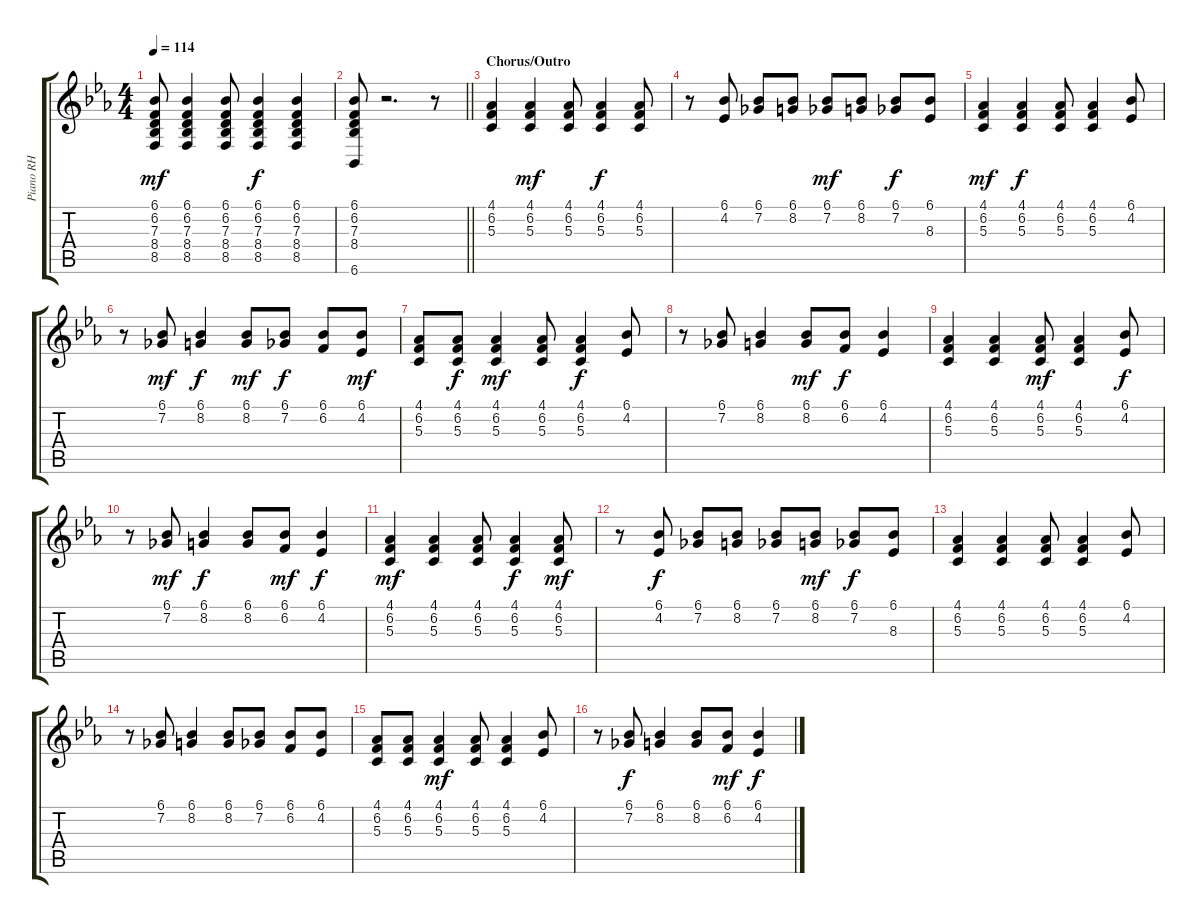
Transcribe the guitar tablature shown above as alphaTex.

\track ("Piano RH" "Piano RH") {instrument acousticgrandpiano}
\staff {score tabs}
\tuning (E4 B3 G3 D3 A2 E2) {hide}
\ts (4 4)
\tempo 114
\clef g2
\ks eb
(6.1 6.2 7.3 8.4 8.5).8{dy mf} (6.1 6.2 7.3 8.4 8.5).4 (6.1 6.2 7.3 8.4 8.5).8 (6.1 6.2 7.3 8.4 8.5).4{dy f} (6.1 6.2 7.3 8.4 8.5).4 |
\barLineRight lightlight
(6.1 6.2 7.3 8.4 6.6).8 r.2{d} r.8 |
\section ("" "Chorus/Outro")
(4.1 6.2 5.3).4 (4.1 6.2 5.3).4{dy mf} (4.1 6.2 5.3).8 (4.1 6.2 5.3).4{dy f} (4.1 6.2 5.3).8 |
r.8 (6.1 4.2).8 (6.1 7.2).8 (6.1 8.2).8 (6.1 7.2).8{dy mf} (6.1 8.2).8 (6.1 7.2).8{dy f} (6.1 8.3).8 |
(4.1 6.2 5.3).4{dy mf} (4.1 6.2 5.3).4{dy f} (4.1 6.2 5.3).8 (4.1 6.2 5.3).4 (6.1 4.2).8 |
r.8 (6.1 7.2).8{dy mf} (6.1 8.2).4{dy f} (6.1 8.2).8{dy mf} (6.1 7.2).8{dy f} (6.1 6.2).8 (6.1 4.2).8{dy mf} |
(4.1 6.2 5.3).8 (4.1 6.2 5.3).8{dy f} (4.1 6.2 5.3).4{dy mf} (4.1 6.2 5.3).8 (4.1 6.2 5.3).4{dy f} (6.1 4.2).8 |
r.8 (6.1 7.2).8 (6.1 8.2).4 (6.1 8.2).8{dy mf} (6.1 6.2).8{dy f} (6.1 4.2).4 |
(4.1 6.2 5.3).4 (4.1 6.2 5.3).4 (4.1 6.2 5.3).8{dy mf} (4.1 6.2 5.3).4 (6.1 4.2).8{dy f} |
r.8 (6.1 7.2).8{dy mf} (6.1 8.2).4{dy f} (6.1 8.2).8 (6.1 6.2).8{dy mf} (6.1 4.2).4{dy f} |
(4.1 6.2 5.3).4{dy mf} (4.1 6.2 5.3).4 (4.1 6.2 5.3).8 (4.1 6.2 5.3).4{dy f} (4.1 6.2 5.3).8{dy mf} |
r.8 (6.1 4.2).8{dy f} (6.1 7.2).8 (6.1 8.2).8 (6.1 7.2).8 (6.1 8.2).8{dy mf} (6.1 7.2).8{dy f} (6.1 8.3).8 |
(4.1 6.2 5.3).4 (4.1 6.2 5.3).4 (4.1 6.2 5.3).8 (4.1 6.2 5.3).4 (6.1 4.2).8 |
r.8 (6.1 7.2).8 (6.1 8.2).4 (6.1 8.2).8 (6.1 7.2).8 (6.1 6.2).8 (6.1 4.2).8 |
(4.1 6.2 5.3).8 (4.1 6.2 5.3).8 (4.1 6.2 5.3).4{dy mf} (4.1 6.2 5.3).8 (4.1 6.2 5.3).4 (6.1 4.2).8 |
r.8 (6.1 7.2).8{dy f} (6.1 8.2).4 (6.1 8.2).8 (6.1 6.2).8{dy mf} (6.1 4.2).4{dy f}
